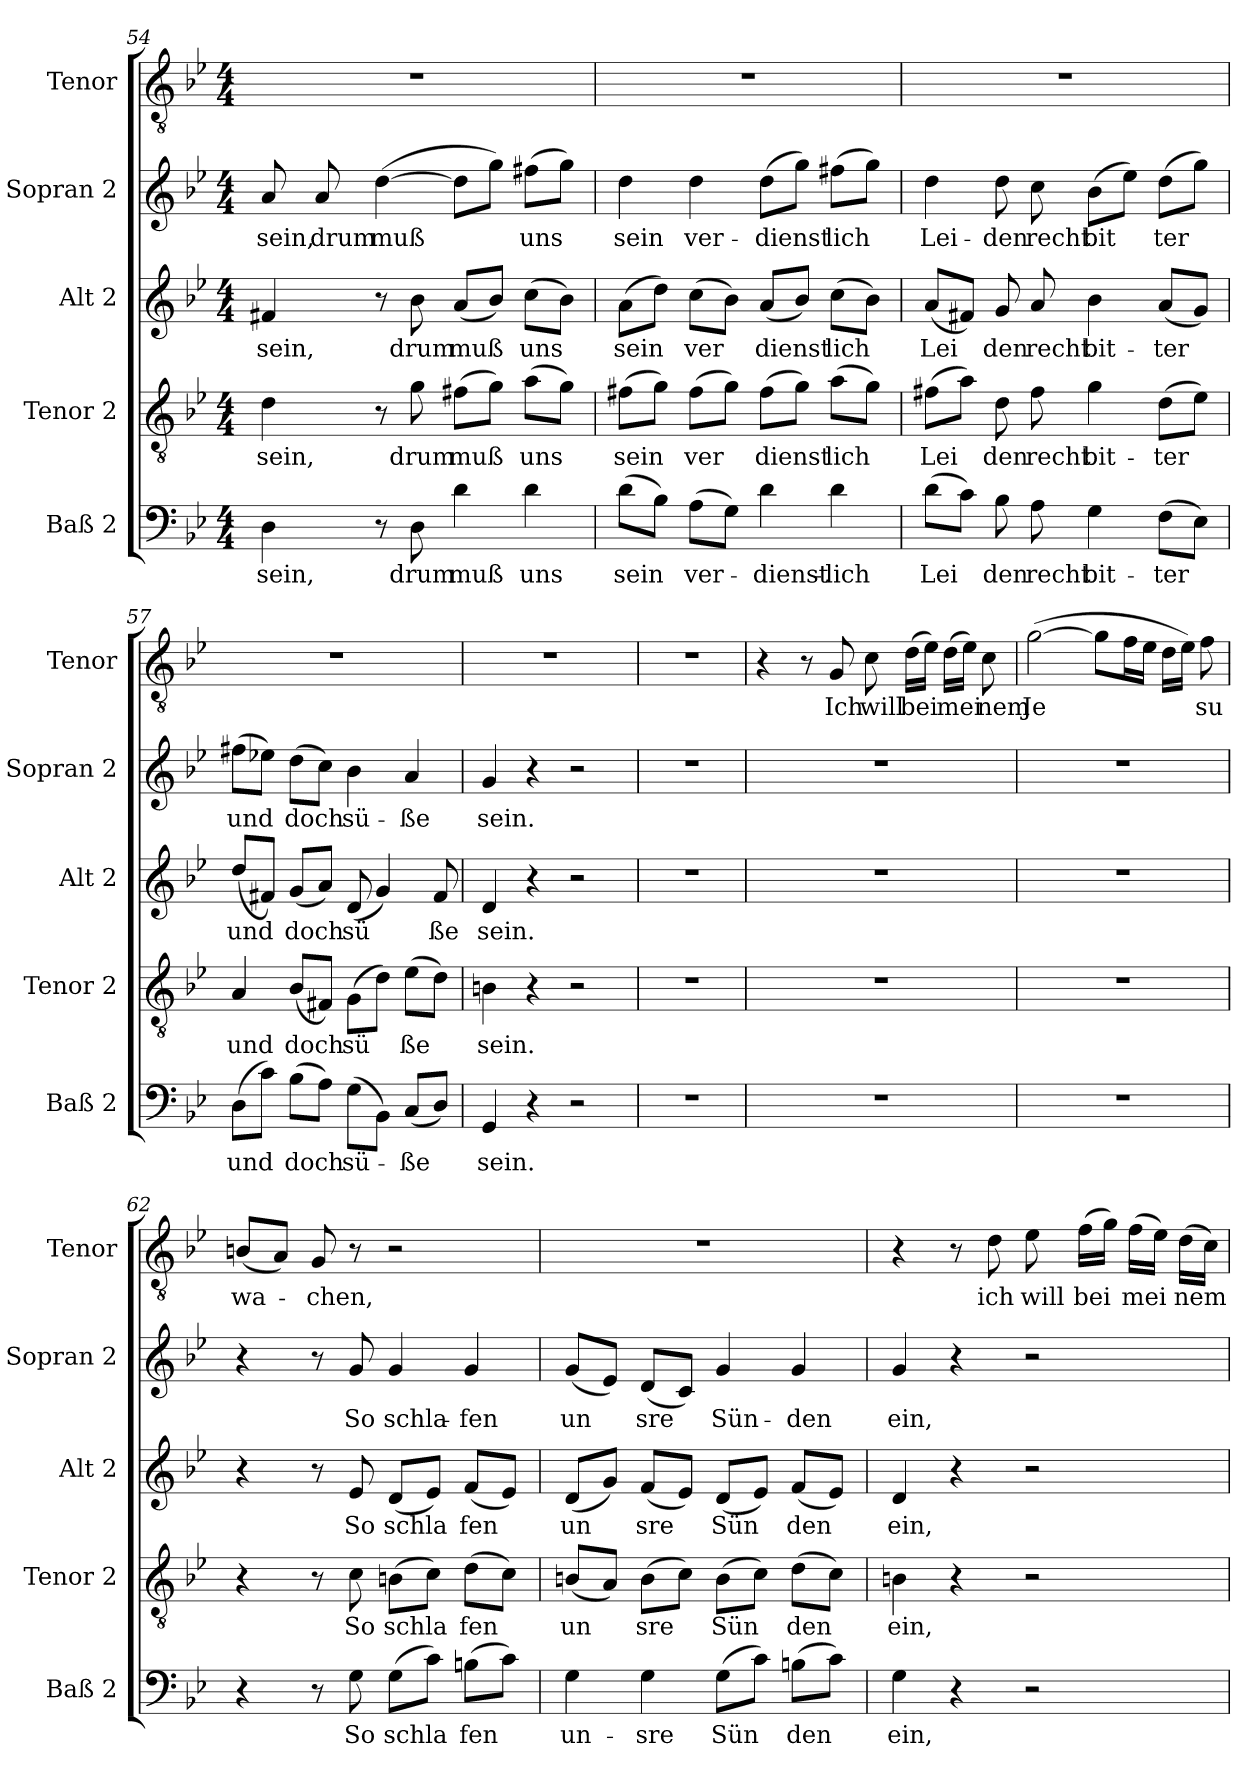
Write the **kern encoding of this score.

**kern	**text	**kern	**text	**kern	**text	**kern	**text	**kern	**text
*part5	*part5	*part4	*part4	*part3	*part3	*part2	*part2	*part1	*part1
*staff5	*staff5	*staff4	*staff4	*staff3	*staff3	*staff2	*staff2	*staff1	*staff1
*I"Baß 2	*	*I"Tenor 2	*	*I"Alt 2	*	*I"Sopran 2	*	*I"Tenor	*
*I'Baß 2	*	*I'Tenor 2	*	*I'Alt 2	*	*I'Sopran 2	*	*I'Tenor	*
*clefF4	*	*clefGv2	*	*clefG2	*	*clefG2	*	*clefGv2	*
*k[b-e-]	*	*k[b-e-]	*	*k[b-e-]	*	*k[b-e-]	*	*k[b-e-]	*
*B-:	*	*B-:	*	*B-:	*	*B-:	*	*B-:	*
*M4/4	*	*M4/4	*	*M4/4	*	*M4/4	*	*M4/4	*
=54	=54	=54	=54	=54	=54	=54	=54	=54	=54
!	!LO:LY:b	!	!LO:LY:b	!	!LO:LY:b	!	!LO:LY:b	!	!
4D\	sein,	4d\	sein,	4f#X/	sein,	8a/	sein,	1r	.
!	!	!	!	!	!	!	!LO:LY:b	!	!
.	.	.	.	.	.	8a/	drum	.	.
!	!	!	!	!	!	!	!LO:LY:b	!	!
8r	.	8r	.	8r	.	(>[4dd\	muß	.	.
!	!LO:LY:b	!	!LO:LY:b	!	!LO:LY:b	!	!	!	!
8D\	drum	8g\	drum	8b-\	drum	.	.	.	.
!	!LO:LY:b	!	!LO:LY:b	!	!LO:LY:b	!	!	!	!
4d\	muß	(>8f#X\L	muß	(<8a/L	muß	8dd\L]	.	.	.
.	.	8g\J)	.	8b-/J)	.	8gg\J)	.	.	.
!	!LO:LY:b	!	!LO:LY:b	!	!LO:LY:b	!	!LO:LY:b	!	!
4d\	uns	(>8a\L	uns	(>8cc\L	uns	(>8ff#X\L	uns	.	.
.	.	8g\J)	.	8b-\J)	.	8gg\J)	.	.	.
!!LO:LB:g=z
=55	=55	=55	=55	=55	=55	=55	=55	=55	=55
!	!LO:LY:b	!	!LO:LY:b	!	!LO:LY:b	!	!LO:LY:b	!	!
(>8d\L	sein	(>8f#X\L	sein	(>8a\L	sein	4dd\	sein	1r	.
8B-\J)	.	8g\J)	.	8dd\J)	.	.	.	.	.
!	!LO:LY:b	!	!LO:LY:b	!	!LO:LY:b	!	!LO:LY:b	!	!
(>8A\L	ver-	(>8f#\L	ver	(>8cc\L	ver	4dd\	ver-	.	.
8G\J)	.	8g\J)	.	8b-\J)	.	.	.	.	.
!	!LO:LY:b	!	!LO:LY:b	!	!LO:LY:b	!	!LO:LY:b	!	!
4d\	-dienst-	(>8f#\L	dienst	(<8a/L	dienst	(>8dd\L	-dienst	.	.
.	.	8g\J)	.	8b-/J)	.	8gg\J)	.	.	.
!	!LO:LY:b	!	!LO:LY:b	!	!LO:LY:b	!	!LO:LY:b	!	!
4d\	-lich	(>8a\L	lich	(>8cc\L	lich	(>8ff#X\L	lich	.	.
.	.	8g\J)	.	8b-\J)	.	8gg\J)	.	.	.
=56	=56	=56	=56	=56	=56	=56	=56	=56	=56
!	!LO:LY:b	!	!LO:LY:b	!	!LO:LY:b	!	!LO:LY:b	!	!
(>8d\L	Lei	(>8f#X\L	Lei	(<8a/L	Lei	4dd\	Lei-	1r	.
8c\J)	.	8a\J)	.	8f#X/J)	.	.	.	.	.
!	!LO:LY:b	!	!LO:LY:b	!	!LO:LY:b	!	!LO:LY:b	!	!
8B-\	den	8d\	den	8g/	den	8dd\	-den	.	.
!	!LO:LY:b	!	!LO:LY:b	!	!LO:LY:b	!	!LO:LY:b	!	!
8A\	recht	8f#\	recht	8a/	recht	8cc\	recht	.	.
!	!LO:LY:b	!	!LO:LY:b	!	!LO:LY:b	!	!LO:LY:b	!	!
4G\	bit-	4g\	bit-	4b-\	bit-	(>8b-\L	bit	.	.
.	.	.	.	.	.	8ee-\J)	.	.	.
!	!LO:LY:b	!	!LO:LY:b	!	!LO:LY:b	!	!LO:LY:b	!	!
(>8F\L	-ter	(>8d\L	-ter	(<8a/L	-ter	(>8dd\L	ter	.	.
8E-\J)	.	8e-\J)	.	8g/J)	.	8gg\J)	.	.	.
=57	=57	=57	=57	=57	=57	=57	=57	=57	=57
!	!LO:LY:b	!	!LO:LY:b	!	!LO:LY:b	!	!LO:LY:b	!	!
(>8D\L	und	4A/	und	(<8dd/L	und	(>8ff#X\L	und	1r	.
8c\J)	.	.	.	8f#X/J)	.	8ee-X\J)	.	.	.
!	!LO:LY:b	!	!LO:LY:b	!	!LO:LY:b	!	!LO:LY:b	!	!
(>8B-\L	doch	(<8B-/L	doch	(<8g/L	doch	(>8dd\L	doch	.	.
8A\J)	.	8F#X/J)	.	8a/J)	.	8cc\J)	.	.	.
!	!LO:LY:b	!	!LO:LY:b	!	!LO:LY:b	!	!LO:LY:b	!	!
(>8G\L	sü-	(>8G\L	sü	(<8d/	sü	4b-\	sü-	.	.
8BB-\J)	.	8d\J)	.	4g/)	.	.	.	.	.
!	!LO:LY:b	!	!LO:LY:b	!	!	!	!LO:LY:b	!	!
(<8C/L	-ße	(>8e-\L	ße	.	.	4a/	-ße	.	.
!	!	!	!	!	!LO:LY:b	!	!	!	!
8D/J)	.	8d\J)	.	8f#/	ße	.	.	.	.
=58	=58	=58	=58	=58	=58	=58	=58	=58	=58
!	!LO:LY:b	!	!LO:LY:b	!	!LO:LY:b	!	!LO:LY:b	!	!
4GG/	sein.	4Bn\	sein.	4d/	sein.	4g/	sein.	1r	.
4r	.	4r	.	4r	.	4r	.	.	.
2r	.	2r	.	2r	.	2r	.	.	.
!!LO:PB:g=z
=59	=59	=59	=59	=59	=59	=59	=59	=59	=59
1r	.	1r	.	1r	.	1r	.	1r	.
=60	=60	=60	=60	=60	=60	=60	=60	=60	=60
1r	.	1r	.	1r	.	1r	.	4r	.
.	.	.	.	.	.	.	.	8r	.
!	!	!	!	!	!	!	!	!	!LO:LY:b
.	.	.	.	.	.	.	.	8G/	Ich
!	!	!	!	!	!	!	!	!	!LO:LY:b
.	.	.	.	.	.	.	.	8c\	will
!	!	!	!	!	!	!	!	!	!LO:LY:b
.	.	.	.	.	.	.	.	(>16d\LL	bei
.	.	.	.	.	.	.	.	16e-\JJ)	.
!	!	!	!	!	!	!	!	!	!LO:LY:b
.	.	.	.	.	.	.	.	(>16d\LL	mei
.	.	.	.	.	.	.	.	16e-\JJ)	.
!	!	!	!	!	!	!	!	!	!LO:LY:b
.	.	.	.	.	.	.	.	8c\	nem
=61	=61	=61	=61	=61	=61	=61	=61	=61	=61
!	!	!	!	!	!	!	!	!	!LO:LY:b
1r	.	1r	.	1r	.	1r	.	(>[2g\	Je
.	.	.	.	.	.	.	.	8g\L]	.
.	.	.	.	.	.	.	.	16f\L	.
.	.	.	.	.	.	.	.	16e-\JJ	.
.	.	.	.	.	.	.	.	16d\LL	.
.	.	.	.	.	.	.	.	16e-\JJ)	.
!	!	!	!	!	!	!	!	!	!LO:LY:b
.	.	.	.	.	.	.	.	8f\	su
=62	=62	=62	=62	=62	=62	=62	=62	=62	=62
!	!	!	!	!	!	!	!	!	!LO:LY:b
4r	.	4r	.	4r	.	4r	.	(<8Bn/L	wa-
.	.	.	.	.	.	.	.	8A/J)	.
!	!	!	!	!	!	!	!	!	!LO:LY:b
8r	.	8r	.	8r	.	8r	.	8G/	-chen,
!	!LO:LY:b	!	!LO:LY:b	!	!LO:LY:b	!	!LO:LY:b	!	!
8G\	So	8c\	So	8e-/	So	8g/	So	8r	.
!	!LO:LY:b	!	!LO:LY:b	!	!LO:LY:b	!	!LO:LY:b	!	!
(>8G\L	schla	(>8Bn\L	schla	(<8d/L	schla	4g/	schla-	2r	.
8c\J)	.	8c\J)	.	8e-/J)	.	.	.	.	.
!	!LO:LY:b	!	!LO:LY:b	!	!LO:LY:b	!	!LO:LY:b	!	!
(>8Bn\L	fen	(>8d\L	fen	(<8f/L	fen	4g/	-fen	.	.
8c\J)	.	8c\J)	.	8e-/J)	.	.	.	.	.
=63	=63	=63	=63	=63	=63	=63	=63	=63	=63
!	!LO:LY:b	!	!LO:LY:b	!	!LO:LY:b	!	!LO:LY:b	!	!
4G\	un-	(<8Bn/L	un	(<8d/L	un	(<8g/L	un	1r	.
.	.	8A/J)	.	8g/J)	.	8e-/J)	.	.	.
!	!LO:LY:b	!	!LO:LY:b	!	!LO:LY:b	!	!LO:LY:b	!	!
4G\	-sre	(>8B\L	sre	(<8f/L	sre	(<8d/L	sre	.	.
.	.	8c\J)	.	8e-/J)	.	8c/J)	.	.	.
!	!LO:LY:b	!	!LO:LY:b	!	!LO:LY:b	!	!LO:LY:b	!	!
(>8G\L	Sün	(>8B\L	Sün	(<8d/L	Sün	4g/	Sün-	.	.
8c\J)	.	8c\J)	.	8e-/J)	.	.	.	.	.
!	!LO:LY:b	!	!LO:LY:b	!	!LO:LY:b	!	!LO:LY:b	!	!
(>8Bn\L	den	(>8d\L	den	(<8f/L	den	4g/	-den	.	.
8c\J)	.	8c\J)	.	8e-/J)	.	.	.	.	.
!!LO:LB:g=z
=64	=64	=64	=64	=64	=64	=64	=64	=64	=64
!	!LO:LY:b	!	!LO:LY:b	!	!LO:LY:b	!	!LO:LY:b	!	!
4G\	ein,	4Bn\	ein,	4d/	ein,	4g/	ein,	4r	.
4r	.	4r	.	4r	.	4r	.	8r	.
!	!	!	!	!	!	!	!	!	!LO:LY:b
.	.	.	.	.	.	.	.	8d\	ich
!	!	!	!	!	!	!	!	!	!LO:LY:b
2r	.	2r	.	2r	.	2r	.	8e-\	will
!	!	!	!	!	!	!	!	!	!LO:LY:b
.	.	.	.	.	.	.	.	(>16f\LL	bei
.	.	.	.	.	.	.	.	16g\JJ)	.
!	!	!	!	!	!	!	!	!	!LO:LY:b
.	.	.	.	.	.	.	.	(>16f\LL	mei
.	.	.	.	.	.	.	.	16e-\JJ)	.
!	!	!	!	!	!	!	!	!	!LO:LY:b
.	.	.	.	.	.	.	.	(>16d\LL	nem
.	.	.	.	.	.	.	.	16c\JJ)	.
=	=	=	=	=	=	=	=	=	=
*-	*-	*-	*-	*-	*-	*-	*-	*-	*-
